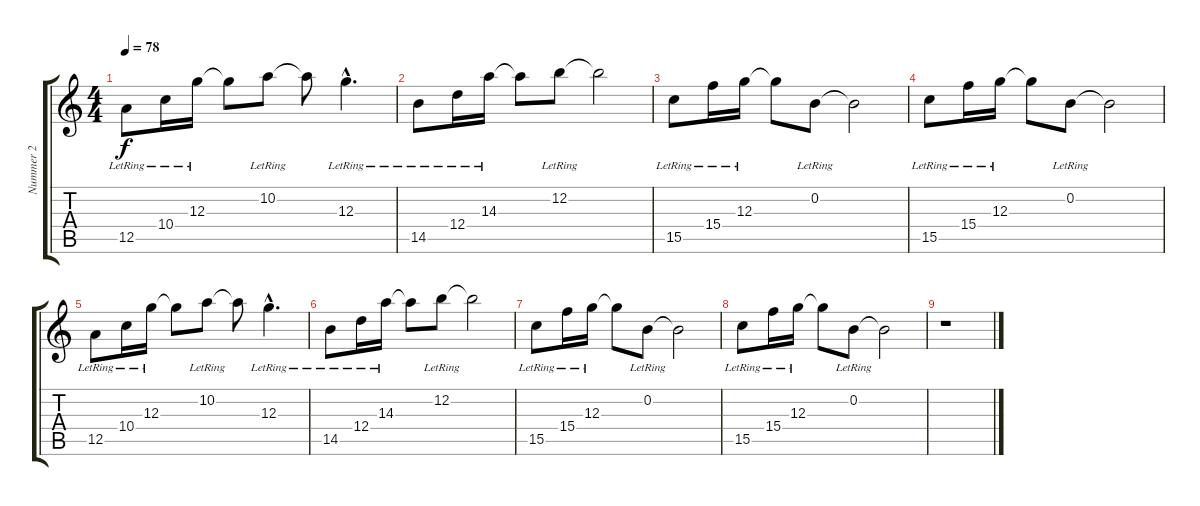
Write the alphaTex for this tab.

\track ("Nummer 2" "Nummer 2") {instrument electricguitarclean}
\staff {score tabs}
\tuning (E4 B3 G3 D3 A2 E2) {hide}
\ts (4 4)
\tempo 78
\clef g2
\ks c
12.5{lr}.8{dy f} 10.4{lr}.16 12.3{lr}.16 12.3{t}.8 10.2{lr}.8 10.2{t}.8 12.3{hac lr}.4{d} |
14.5{lr}.8 12.4{lr}.16 14.3{lr}.16 14.3{t}.8 12.2{lr}.8 12.2{t}.2 |
15.5{lr}.8 15.4{lr}.16 12.3{lr}.16 12.3{t}.8 0.2{lr}.8 0.2{t}.2 |
15.5{lr}.8 15.4{lr}.16 12.3{lr}.16 12.3{t}.8 0.2{lr}.8 0.2{t}.2 |
12.5{lr}.8 10.4{lr}.16 12.3{lr}.16 12.3{t}.8 10.2{lr}.8 10.2{t}.8 12.3{hac lr}.4{d} |
14.5{lr}.8 12.4{lr}.16 14.3{lr}.16 14.3{t}.8 12.2{lr}.8 12.2{t}.2 |
15.5{lr}.8 15.4{lr}.16 12.3{lr}.16 12.3{t}.8 0.2{lr}.8 0.2{t}.2 |
15.5{lr}.8 15.4{lr}.16 12.3{lr}.16 12.3{t}.8 0.2{lr}.8 0.2{t}.2 |
r.1
